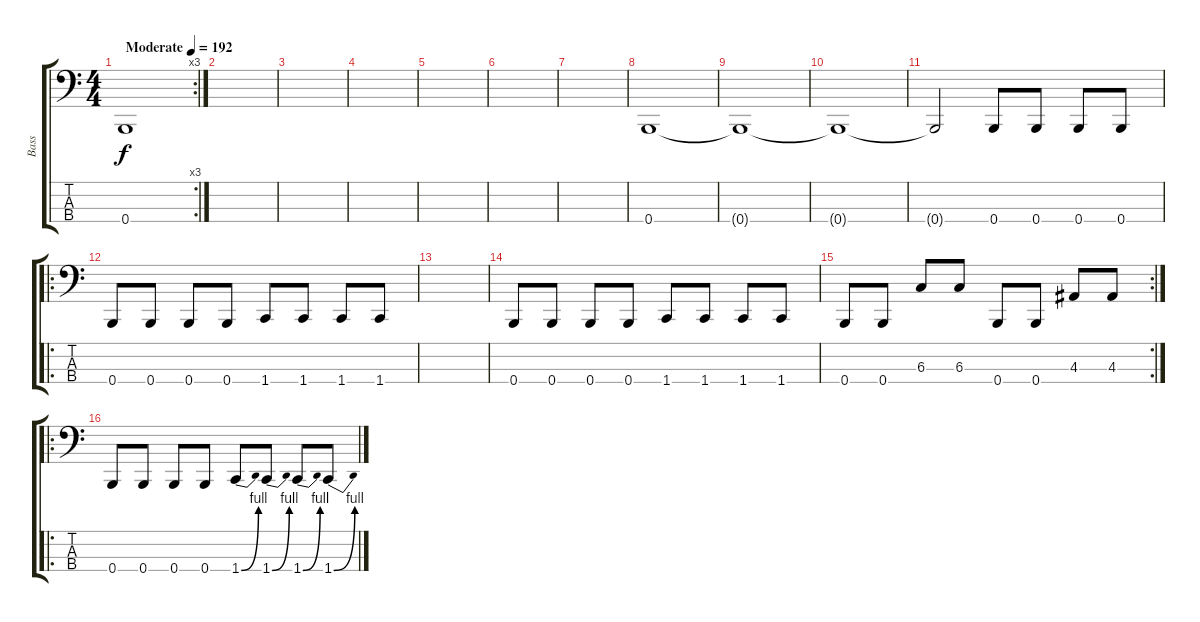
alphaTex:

\track ("Bass" "Bass") {instrument electricbasspick}
\staff {score tabs}
\tuning (E2 B1 Gb1 B0) {hide}
\rc 3
\ts (4 4)
\tempo (192 "Moderate")
\clef f4
\ks c
0.4.1{dy f instrument electricbasspick} |
|
|
|
|
|
|
0.4.1 |
0.4{t}.1 |
0.4{t}.1 |
0.4{t}.2 0.4.8 0.4.8 0.4.8 0.4.8 |
\ro
0.4.8 0.4.8 0.4.8 0.4.8 1.4.8 1.4.8 1.4.8 1.4.8 |
|
0.4.8 0.4.8 0.4.8 0.4.8 1.4.8 1.4.8 1.4.8 1.4.8 |
\rc 2
0.4.8 0.4.8 6.3.8 6.3.8 0.4.8 0.4.8 4.3.8 4.3.8 |
\ro
0.4.8 0.4.8 0.4.8 0.4.8 1.4{be (bend 0 0 60 4)}.8 1.4{be (bend 0 0 60 4)}.8 1.4{be (bend 0 0 60 4)}.8 1.4{be (bend 0 0 60 4)}.8
